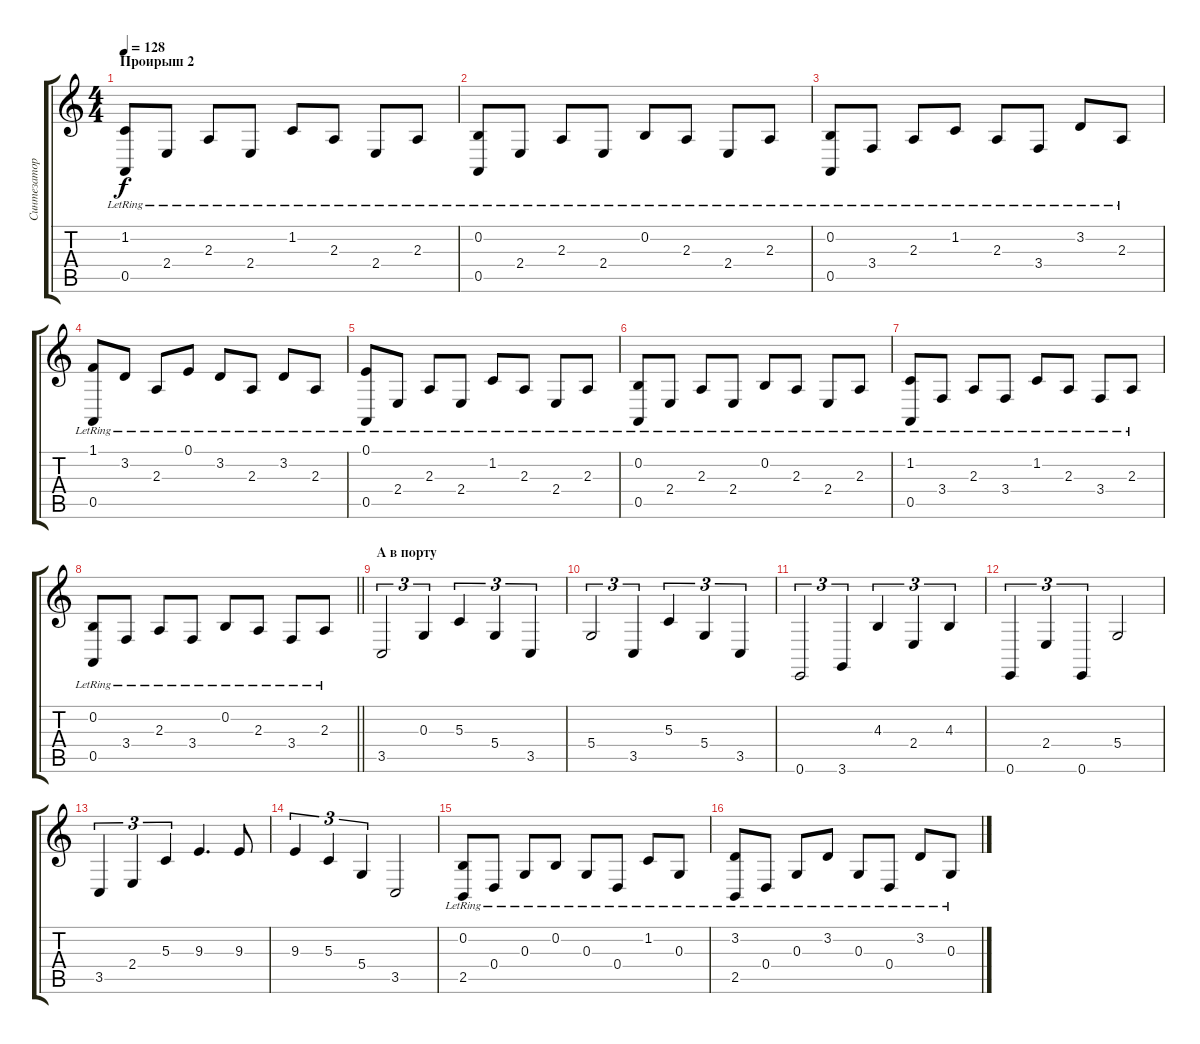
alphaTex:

\track ("Синтезатор" "Синтезатор") {instrument brightacousticpiano}
\staff {score tabs}
\tuning (E4 B3 G3 D3 A2 E2) {hide}
\ts (4 4)
\section ("" "Проирыш 2")
\tempo 128
\clef g2
\ks c
(1.2{lr} 0.5{lr}).8{dy f} 2.4{lr}.8 2.3{lr}.8 2.4{lr}.8 1.2{lr}.8 2.3{lr}.8 2.4{lr}.8 2.3{lr}.8 |
(0.2{lr} 0.5{lr}).8 2.4{lr}.8 2.3{lr}.8 2.4{lr}.8 0.2{lr}.8 2.3{lr}.8 2.4{lr}.8 2.3{lr}.8 |
(0.2{lr} 0.5{lr}).8 3.4{lr}.8 2.3{lr}.8 1.2{lr}.8 2.3{lr}.8 3.4{lr}.8 3.2{lr}.8 2.3{lr}.8 |
(1.1{lr} 0.5{lr}).8 3.2{lr}.8 2.3{lr}.8 0.1{lr}.8 3.2{lr}.8 2.3{lr}.8 3.2{lr}.8 2.3{lr}.8 |
(0.1{lr} 0.5{lr}).8 2.4{lr}.8 2.3{lr}.8 2.4{lr}.8 1.2{lr}.8 2.3{lr}.8 2.4{lr}.8 2.3{lr}.8 |
(0.2{lr} 0.5{lr}).8 2.4{lr}.8 2.3{lr}.8 2.4{lr}.8 0.2{lr}.8 2.3{lr}.8 2.4{lr}.8 2.3{lr}.8 |
(1.2{lr} 0.5{lr}).8 3.4{lr}.8 2.3{lr}.8 3.4{lr}.8 1.2{lr}.8 2.3{lr}.8 3.4{lr}.8 2.3{lr}.8 |
\barLineRight lightlight
(0.2{lr} 0.5{lr}).8 3.4{lr}.8 2.3{lr}.8 3.4{lr}.8 0.2{lr}.8 2.3{lr}.8 3.4{lr}.8 2.3{lr}.8 |
\section ("" "А в порту")
3.5.2{tu (3 2) volume 16} 0.3.4{tu (3 2)} 5.3.4{tu (3 2)} 5.4.4{tu (3 2)} 3.5.4{tu (3 2)} |
5.4.2{tu (3 2)} 3.5.4{tu (3 2)} 5.3.4{tu (3 2)} 5.4.4{tu (3 2)} 3.5.4{tu (3 2)} |
0.6.2{tu (3 2)} 3.6.4{tu (3 2)} 4.3.4{tu (3 2)} 2.4.4{tu (3 2)} 4.3.4{tu (3 2)} |
0.6.4{tu (3 2)} 2.4.4{tu (3 2)} 0.6.4{tu (3 2)} 5.4.2 |
3.5.4{tu (3 2)} 2.4.4{tu (3 2)} 5.3.4{tu (3 2)} 9.3.4{d} 9.3.8 |
9.3.4{tu (3 2)} 5.3.4{tu (3 2)} 5.4.4{tu (3 2)} 3.5.2 |
(0.2{lr} 2.5{lr}).8 0.4{lr}.8 0.3{lr}.8 0.2{lr}.8 0.3{lr}.8 0.4{lr}.8 1.2{lr}.8 0.3{lr}.8 |
(3.2{lr} 2.5{lr}).8 0.4{lr}.8 0.3{lr}.8 3.2{lr}.8 0.3{lr}.8 0.4{lr}.8 3.2{lr}.8 0.3{lr}.8
